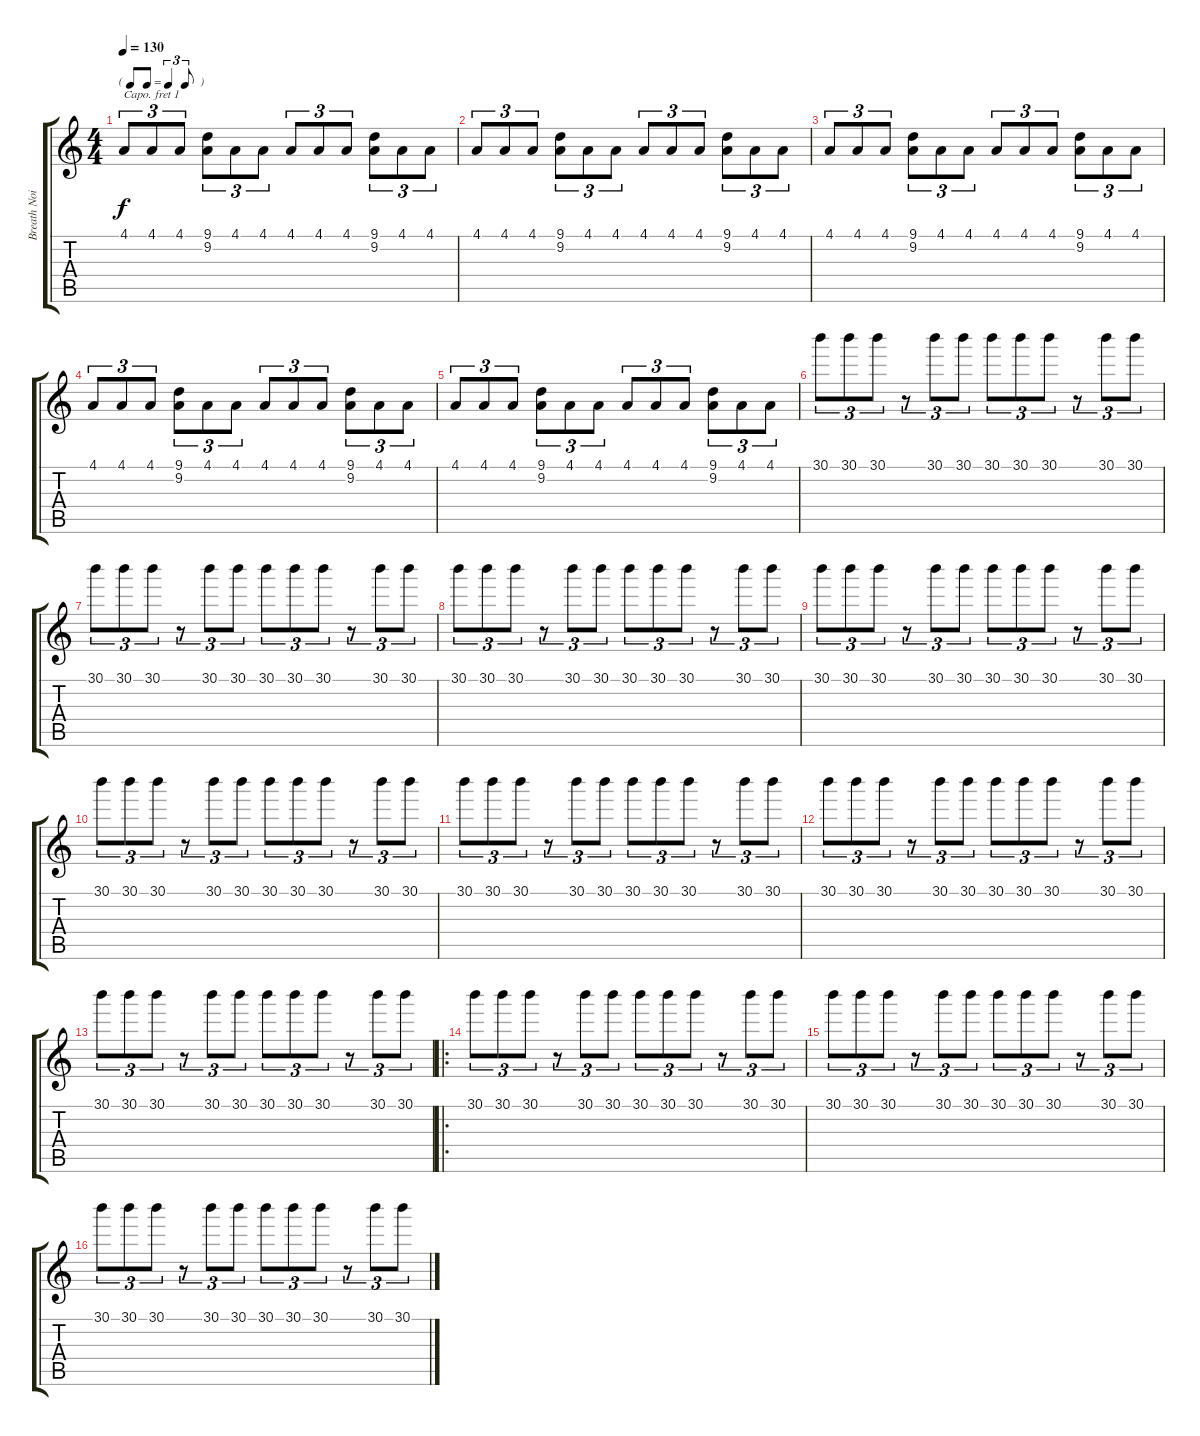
\track ("Breath Noise (Alan Wilder)" "Breath Noi") {instrument breathnoise}
\staff {score tabs}
\capo 1
\tuning (E4 B3 G3 D3 A2 E2) {hide}
\ts (4 4)
\tf triplet8th
\tempo 130
\clef g2
\ks c
4.1.8{tu (3 2) dy f} 4.1.8{tu (3 2)} 4.1.8{tu (3 2)} (9.1 9.2).8{tu (3 2)} 4.1.8{tu (3 2)} 4.1.8{tu (3 2)} 4.1.8{tu (3 2)} 4.1.8{tu (3 2)} 4.1.8{tu (3 2)} (9.1 9.2).8{tu (3 2)} 4.1.8{tu (3 2)} 4.1.8{tu (3 2)} |
4.1.8{tu (3 2)} 4.1.8{tu (3 2)} 4.1.8{tu (3 2)} (9.1 9.2).8{tu (3 2)} 4.1.8{tu (3 2)} 4.1.8{tu (3 2)} 4.1.8{tu (3 2)} 4.1.8{tu (3 2)} 4.1.8{tu (3 2)} (9.1 9.2).8{tu (3 2)} 4.1.8{tu (3 2)} 4.1.8{tu (3 2)} |
4.1.8{tu (3 2)} 4.1.8{tu (3 2)} 4.1.8{tu (3 2)} (9.1 9.2).8{tu (3 2)} 4.1.8{tu (3 2)} 4.1.8{tu (3 2)} 4.1.8{tu (3 2)} 4.1.8{tu (3 2)} 4.1.8{tu (3 2)} (9.1 9.2).8{tu (3 2)} 4.1.8{tu (3 2)} 4.1.8{tu (3 2)} |
4.1.8{tu (3 2)} 4.1.8{tu (3 2)} 4.1.8{tu (3 2)} (9.1 9.2).8{tu (3 2)} 4.1.8{tu (3 2)} 4.1.8{tu (3 2)} 4.1.8{tu (3 2)} 4.1.8{tu (3 2)} 4.1.8{tu (3 2)} (9.1 9.2).8{tu (3 2)} 4.1.8{tu (3 2)} 4.1.8{tu (3 2)} |
4.1.8{tu (3 2)} 4.1.8{tu (3 2)} 4.1.8{tu (3 2)} (9.1 9.2).8{tu (3 2)} 4.1.8{tu (3 2)} 4.1.8{tu (3 2)} 4.1.8{tu (3 2)} 4.1.8{tu (3 2)} 4.1.8{tu (3 2)} (9.1 9.2).8{tu (3 2)} 4.1.8{tu (3 2)} 4.1.8{tu (3 2)} |
30.1.8{tu (3 2)} 30.1.8{tu (3 2)} 30.1.8{tu (3 2)} r.8{tu (3 2)} 30.1.8{tu (3 2)} 30.1.8{tu (3 2)} 30.1.8{tu (3 2)} 30.1.8{tu (3 2)} 30.1.8{tu (3 2)} r.8{tu (3 2)} 30.1.8{tu (3 2)} 30.1.8{tu (3 2)} |
30.1.8{tu (3 2)} 30.1.8{tu (3 2)} 30.1.8{tu (3 2)} r.8{tu (3 2)} 30.1.8{tu (3 2)} 30.1.8{tu (3 2)} 30.1.8{tu (3 2)} 30.1.8{tu (3 2)} 30.1.8{tu (3 2)} r.8{tu (3 2)} 30.1.8{tu (3 2)} 30.1.8{tu (3 2)} |
30.1.8{tu (3 2)} 30.1.8{tu (3 2)} 30.1.8{tu (3 2)} r.8{tu (3 2)} 30.1.8{tu (3 2)} 30.1.8{tu (3 2)} 30.1.8{tu (3 2)} 30.1.8{tu (3 2)} 30.1.8{tu (3 2)} r.8{tu (3 2)} 30.1.8{tu (3 2)} 30.1.8{tu (3 2)} |
30.1.8{tu (3 2)} 30.1.8{tu (3 2)} 30.1.8{tu (3 2)} r.8{tu (3 2)} 30.1.8{tu (3 2)} 30.1.8{tu (3 2)} 30.1.8{tu (3 2)} 30.1.8{tu (3 2)} 30.1.8{tu (3 2)} r.8{tu (3 2)} 30.1.8{tu (3 2)} 30.1.8{tu (3 2)} |
30.1.8{tu (3 2)} 30.1.8{tu (3 2)} 30.1.8{tu (3 2)} r.8{tu (3 2)} 30.1.8{tu (3 2)} 30.1.8{tu (3 2)} 30.1.8{tu (3 2)} 30.1.8{tu (3 2)} 30.1.8{tu (3 2)} r.8{tu (3 2)} 30.1.8{tu (3 2)} 30.1.8{tu (3 2)} |
30.1.8{tu (3 2)} 30.1.8{tu (3 2)} 30.1.8{tu (3 2)} r.8{tu (3 2)} 30.1.8{tu (3 2)} 30.1.8{tu (3 2)} 30.1.8{tu (3 2)} 30.1.8{tu (3 2)} 30.1.8{tu (3 2)} r.8{tu (3 2)} 30.1.8{tu (3 2)} 30.1.8{tu (3 2)} |
30.1.8{tu (3 2)} 30.1.8{tu (3 2)} 30.1.8{tu (3 2)} r.8{tu (3 2)} 30.1.8{tu (3 2)} 30.1.8{tu (3 2)} 30.1.8{tu (3 2)} 30.1.8{tu (3 2)} 30.1.8{tu (3 2)} r.8{tu (3 2)} 30.1.8{tu (3 2)} 30.1.8{tu (3 2)} |
30.1.8{tu (3 2)} 30.1.8{tu (3 2)} 30.1.8{tu (3 2)} r.8{tu (3 2)} 30.1.8{tu (3 2)} 30.1.8{tu (3 2)} 30.1.8{tu (3 2)} 30.1.8{tu (3 2)} 30.1.8{tu (3 2)} r.8{tu (3 2)} 30.1.8{tu (3 2)} 30.1.8{tu (3 2)} |
\ro
30.1.8{tu (3 2)} 30.1.8{tu (3 2)} 30.1.8{tu (3 2)} r.8{tu (3 2)} 30.1.8{tu (3 2)} 30.1.8{tu (3 2)} 30.1.8{tu (3 2)} 30.1.8{tu (3 2)} 30.1.8{tu (3 2)} r.8{tu (3 2)} 30.1.8{tu (3 2)} 30.1.8{tu (3 2)} |
30.1.8{tu (3 2)} 30.1.8{tu (3 2)} 30.1.8{tu (3 2)} r.8{tu (3 2)} 30.1.8{tu (3 2)} 30.1.8{tu (3 2)} 30.1.8{tu (3 2)} 30.1.8{tu (3 2)} 30.1.8{tu (3 2)} r.8{tu (3 2)} 30.1.8{tu (3 2)} 30.1.8{tu (3 2)} |
30.1.8{tu (3 2)} 30.1.8{tu (3 2)} 30.1.8{tu (3 2)} r.8{tu (3 2)} 30.1.8{tu (3 2)} 30.1.8{tu (3 2)} 30.1.8{tu (3 2)} 30.1.8{tu (3 2)} 30.1.8{tu (3 2)} r.8{tu (3 2)} 30.1.8{tu (3 2)} 30.1.8{tu (3 2)}
